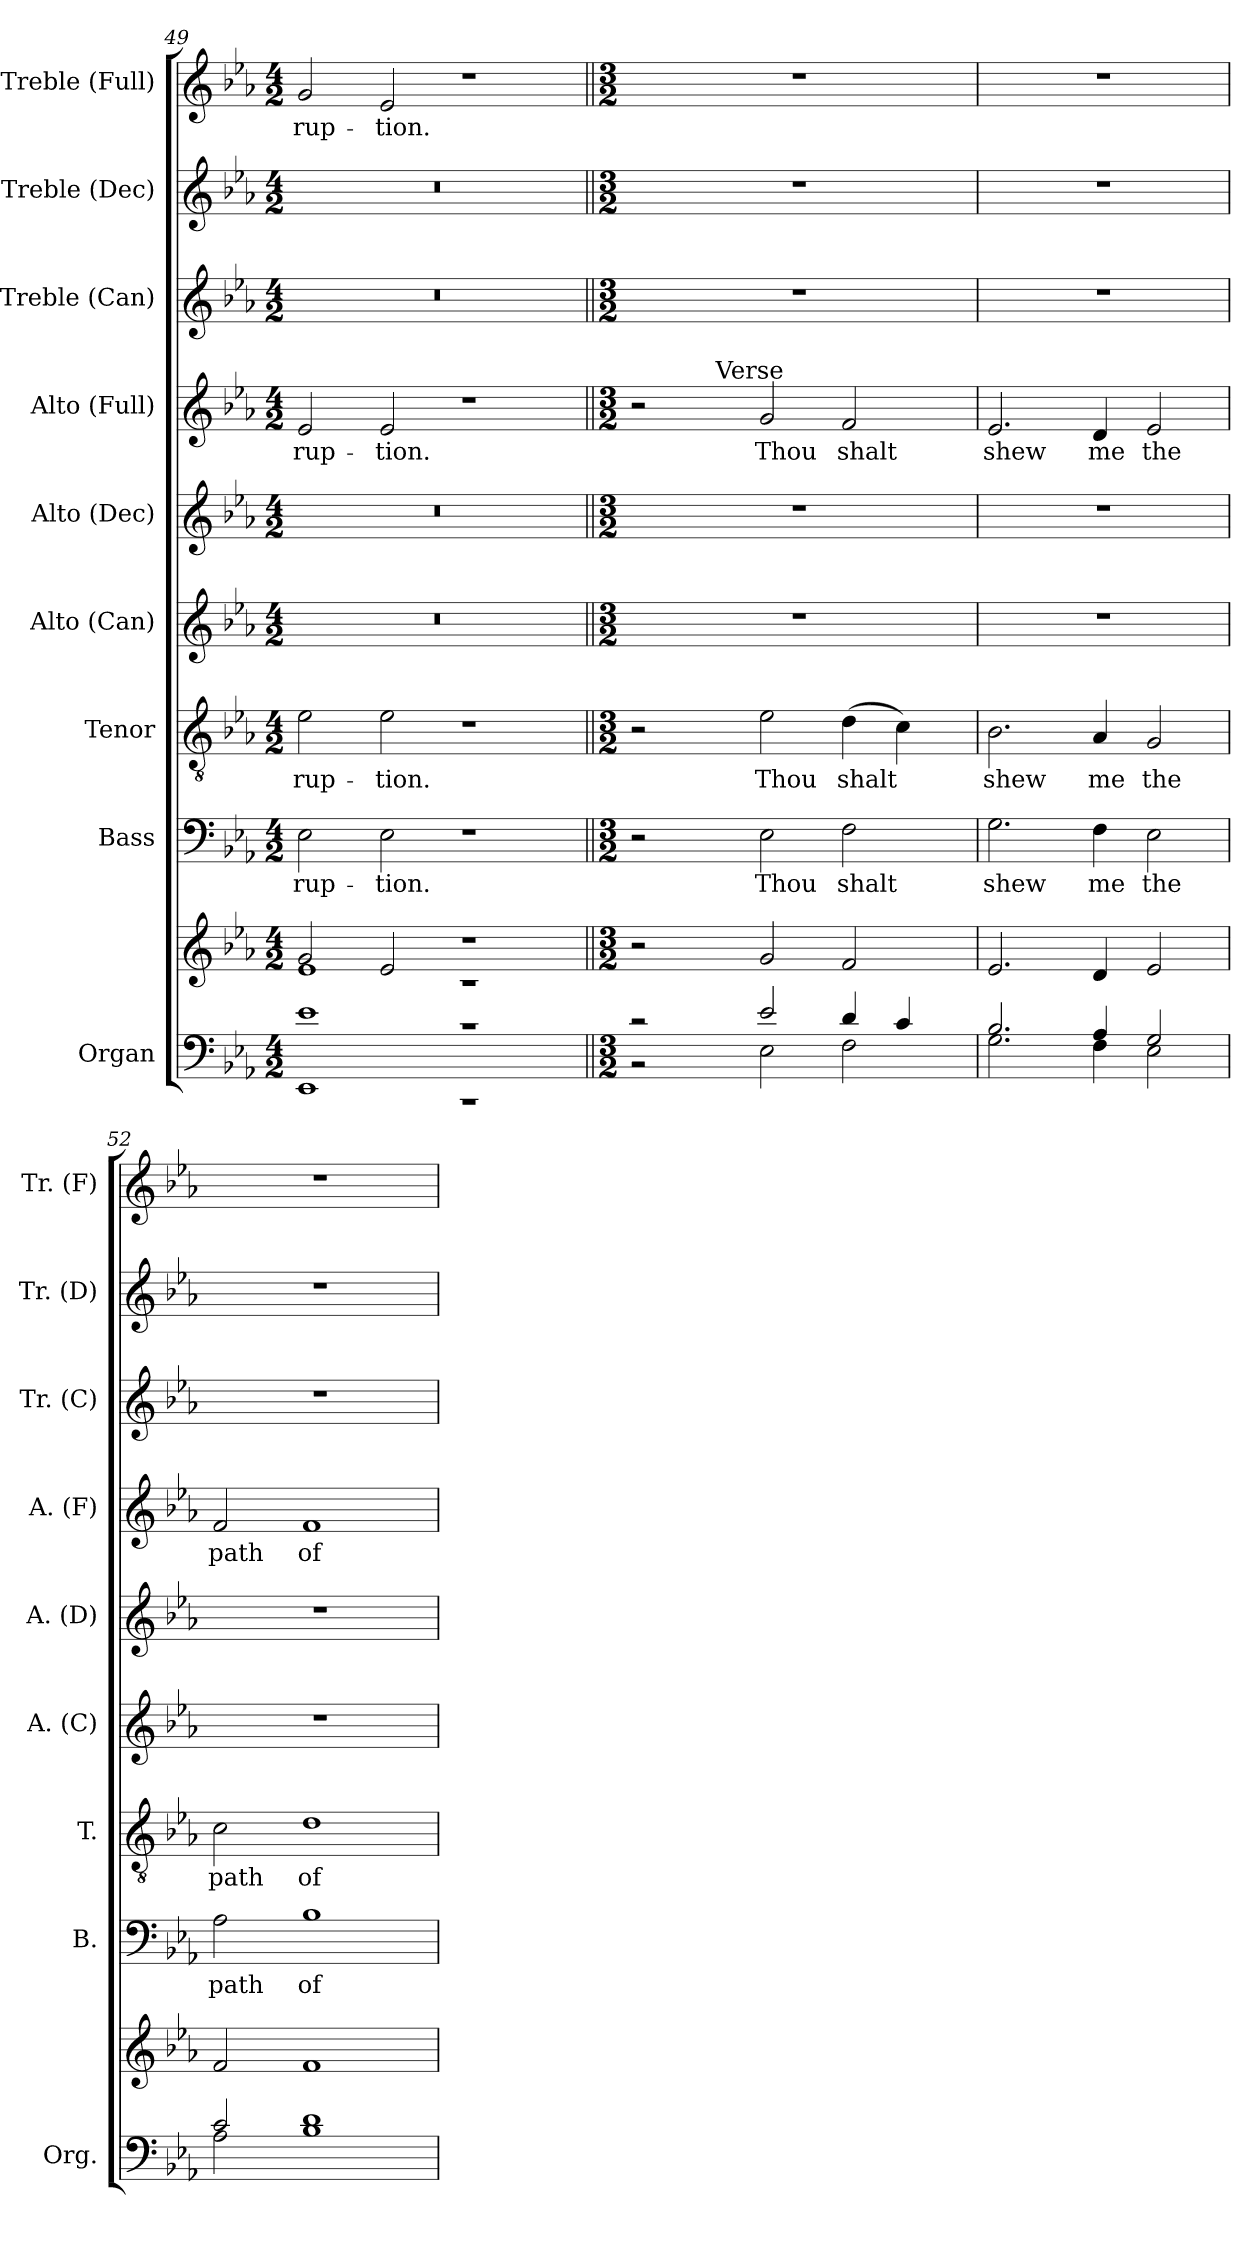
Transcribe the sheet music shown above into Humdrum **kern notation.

**kern	**kern	**kern	**text	**kern	**text	**kern	**kern	**kern	**text	**kern	**kern	**kern	**text
*part9	*part9	*part8	*part8	*part7	*part7	*part6	*part5	*part4	*part4	*part3	*part2	*part1	*part1
*staff10	*staff9	*staff8	*staff8	*staff7	*staff7	*staff6	*staff5	*staff4	*staff4	*staff3	*staff2	*staff1	*staff1
*I"Organ	*	*I"Bass	*	*I"Tenor	*	*I"Alto (Can)	*I"Alto (Dec)	*I"Alto (Full)	*	*I"Treble (Can)	*I"Treble (Dec)	*I"Treble (Full)	*
*I'Org.	*	*I'B.	*	*I'T.	*	*I'A. (C)	*I'A. (D)	*I'A. (F)	*	*I'Tr. (C)	*I'Tr. (D)	*I'Tr. (F)	*
*clefF4	*clefG2	*clefF4	*	*clefGv2	*	*clefG2	*clefG2	*clefG2	*	*clefG2	*clefG2	*clefG2	*
*	*	*	*	*ITrd7c12	*	*	*	*	*	*	*	*	*
*k[b-e-a-]	*k[b-e-a-]	*k[b-e-a-]	*	*k[b-e-a-]	*	*k[b-e-a-]	*k[b-e-a-]	*k[b-e-a-]	*	*k[b-e-a-]	*k[b-e-a-]	*k[b-e-a-]	*
*E-:	*E-:	*E-:	*	*E-:	*	*E-:	*E-:	*E-:	*	*E-:	*E-:	*E-:	*
*M4/2	*M4/2	*M4/2	*	*M4/2	*	*M4/2	*M4/2	*M4/2	*	*M4/2	*M4/2	*M4/2	*
=49	=49	=49	=49	=49	=49	=49	=49	=49	=49	=49	=49	=49	=49
*^	*^	*	*	*	*	*	*	*	*	*	*	*	*
!	!	!	!	!	!LO:LY:b:color=#000000	!	!	!	!	!	!	!	!	!	!
!	!	!	!	!	!	!	!LO:LY:b:color=#000000	!LO:N:vis=1	!LO:N:vis=1	!	!	!	!	!	!
!	!	!	!	!	!	!	!	!	!	!	!LO:LY:b:color=#000000	!LO:N:vis=1	!LO:N:vis=1	!	!
!	!	!	!	!	!	!	!	!	!	!	!	!	!	!	!LO:LY:b:color=#000000
1e-i	1EE-i	2gi/	1e-i	2E-i\	-rup-	2E-i\	-rup-	0r	0r	2e-i/	-rup-	0r	0r	2gi/	-rup-
!	!	!	!	!	!LO:LY:b:color=#000000	!	!	!	!	!	!	!	!	!	!
!	!	!	!	!	!	!	!LO:LY:b:color=#000000	!	!	!	!	!	!	!	!
!	!	!	!	!	!	!	!	!	!	!	!LO:LY:b:color=#000000	!	!	!	!
!	!	!	!	!	!	!	!	!	!	!	!	!	!	!	!LO:LY:b:color=#000000
.	.	2e-i/	.	2E-i\	-tion.	2E-i\	-tion.	.	.	2e-i/	-tion.	.	.	2e-i/	-tion.
1r	1r	1r	1r	1r	.	1r	.	.	.	1r	.	.	.	1r	.
*	*	*v	*v	*	*	*	*	*	*	*	*	*	*	*	*
!!LO:PB:g=z
=50||	=50||	=50||	=50||	=50||	=50||	=50||	=50||	=50||	=50||	=50||	=50||	=50||	=50||	=50||
*M3/2	*	*M3/2	*M3/2	*	*M3/2	*	*M3/2	*M3/2	*M3/2	*	*M3/2	*M3/2	*M3/2	*
*	*	*^	*	*	*	*	*	*	*	*	*	*	*	*
!	!	!	!	!	!	!	!	!LO:N:vis=1	!LO:N:vis=1	!	!	!LO:N:vis=1	!LO:N:vis=1	!LO:N:vis=1	!
*	*	*v	*v	*	*	*	*	*	*	*^	*	*	*	*	*
2r	2r	2r	2r	.	2r	.	1.r	1.r	2r	4ryy	.	1.r	1.r	1.r	.
.	.	.	.	.	.	.	.	.	.	16ryy	.	.	.	.	.
.	.	.	.	.	.	.	.	.	.	128ryy	.	.	.	.	.
!	!	!	!	!	!	!	!	!	!	!LO:TX:a:t=Verse	!	!	!	!	!
.	.	.	.	.	.	.	.	.	.	1ryy	.	.	.	.	.
!	!	!	!	!LO:LY:b:color=#000000	!	!	!	!	!	!	!	!	!	!	!
!	!	!	!	!	!	!LO:LY:b:color=#000000	!	!	!	!	!	!	!	!	!
!	!	!	!	!	!	!	!	!	!	!	!LO:LY:b:color=#000000	!	!	!	!
2e-i/	2E-i\	2gi/	2E-i\	Thou	2E-i\	Thou	.	.	2gi/	.	Thou	.	.	.	.
!	!	!	!	!LO:LY:b:color=#000000	!	!	!	!	!	!	!	!	!	!	!
!	!	!	!	!	!	!LO:LY:b:color=#000000	!	!	!	!	!	!	!	!	!
!	!	!	!	!	!	!	!	!	!	!	!LO:LY:b:color=#000000	!	!	!	!
4di/	2Fi\	2fi/	2Fi\	shalt	(4Di\	shalt	.	.	2fi/	.	shalt	.	.	.	.
4ci/	.	.	.	.	4Ci\)	.	.	.	.	.	.	.	.	.	.
.	.	.	.	.	.	.	.	.	.	8ryy	.	.	.	.	.
.	.	.	.	.	.	.	.	.	.	32..ryy	.	.	.	.	.
*	*	*	*	*	*	*	*	*	*v	*v	*	*	*	*	*
=51	=51	=51	=51	=51	=51	=51	=51	=51	=51	=51	=51	=51	=51	=51
*	*	*	*	*	*	*	*	*	*^	*	*	*	*	*
!	!	!	!	!LO:LY:b:color=#000000	!	!	!	!	!	!	!	!	!	!	!
*	*	*	*	*	*	*	*	*	*v	*v	*	*	*	*	*
*	*	*	*	*	*	*	*	*	*^	*	*	*	*	*
!	!	!	!	!	!	!LO:LY:b:color=#000000	!LO:N:vis=1	!LO:N:vis=1	!	!	!	!	!	!	!
*	*	*	*	*	*	*	*	*	*v	*v	*	*	*	*	*
*	*	*	*	*	*	*	*	*	*^	*	*	*	*	*
!	!	!	!	!	!	!	!	!	!	!	!LO:LY:b:color=#000000	!LO:N:vis=1	!LO:N:vis=1	!LO:N:vis=1	!
*	*	*	*	*	*	*	*	*	*v	*v	*	*	*	*	*
2.B-i/	2.Gi\	2.e-i/	2.Gi\	shew	2.BB-i\	shew	1.r	1.r	2.e-i/	shew	1.r	1.r	1.r	.
!	!	!	!	!LO:LY:b:color=#000000	!	!	!	!	!	!	!	!	!	!
!	!	!	!	!	!	!LO:LY:b:color=#000000	!	!	!	!	!	!	!	!
!	!	!	!	!	!	!	!	!	!	!LO:LY:b:color=#000000	!	!	!	!
4A-i/	4Fi\	4di/	4Fi\	me	4AA-i/	me	.	.	4di/	me	.	.	.	.
!	!	!	!	!LO:LY:b:color=#000000	!	!	!	!	!	!	!	!	!	!
!	!	!	!	!	!	!LO:LY:b:color=#000000	!	!	!	!	!	!	!	!
!	!	!	!	!	!	!	!	!	!	!LO:LY:b:color=#000000	!	!	!	!
2Gi/	2E-i\	2e-i/	2E-i\	the	2GGi/	the	.	.	2e-i/	the	.	.	.	.
=52	=52	=52	=52	=52	=52	=52	=52	=52	=52	=52	=52	=52	=52	=52
!	!	!	!	!LO:LY:b:color=#000000	!	!	!	!	!	!	!	!	!	!
!	!	!	!	!	!	!LO:LY:b:color=#000000	!LO:N:vis=1	!LO:N:vis=1	!	!	!	!	!	!
!	!	!	!	!	!	!	!	!	!	!LO:LY:b:color=#000000	!LO:N:vis=1	!LO:N:vis=1	!LO:N:vis=1	!
2ci/	2A-i\	2fi/	2A-i\	path	2Ci\	path	1.r	1.r	2fi/	path	1.r	1.r	1.r	.
!	!	!	!	!LO:LY:b:color=#000000	!	!	!	!	!	!	!	!	!	!
!	!	!	!	!	!	!LO:LY:b:color=#000000	!	!	!	!	!	!	!	!
!	!	!	!	!	!	!	!	!	!	!LO:LY:b:color=#000000	!	!	!	!
1di	1B-i	1fi	1B-i	of	1Di	of	.	.	1fi	of	.	.	.	.
*v	*v	*	*	*	*	*	*	*	*	*	*	*	*	*
=	=	=	=	=	=	=	=	=	=	=	=	=	=
*-	*-	*-	*-	*-	*-	*-	*-	*-	*-	*-	*-	*-	*-
